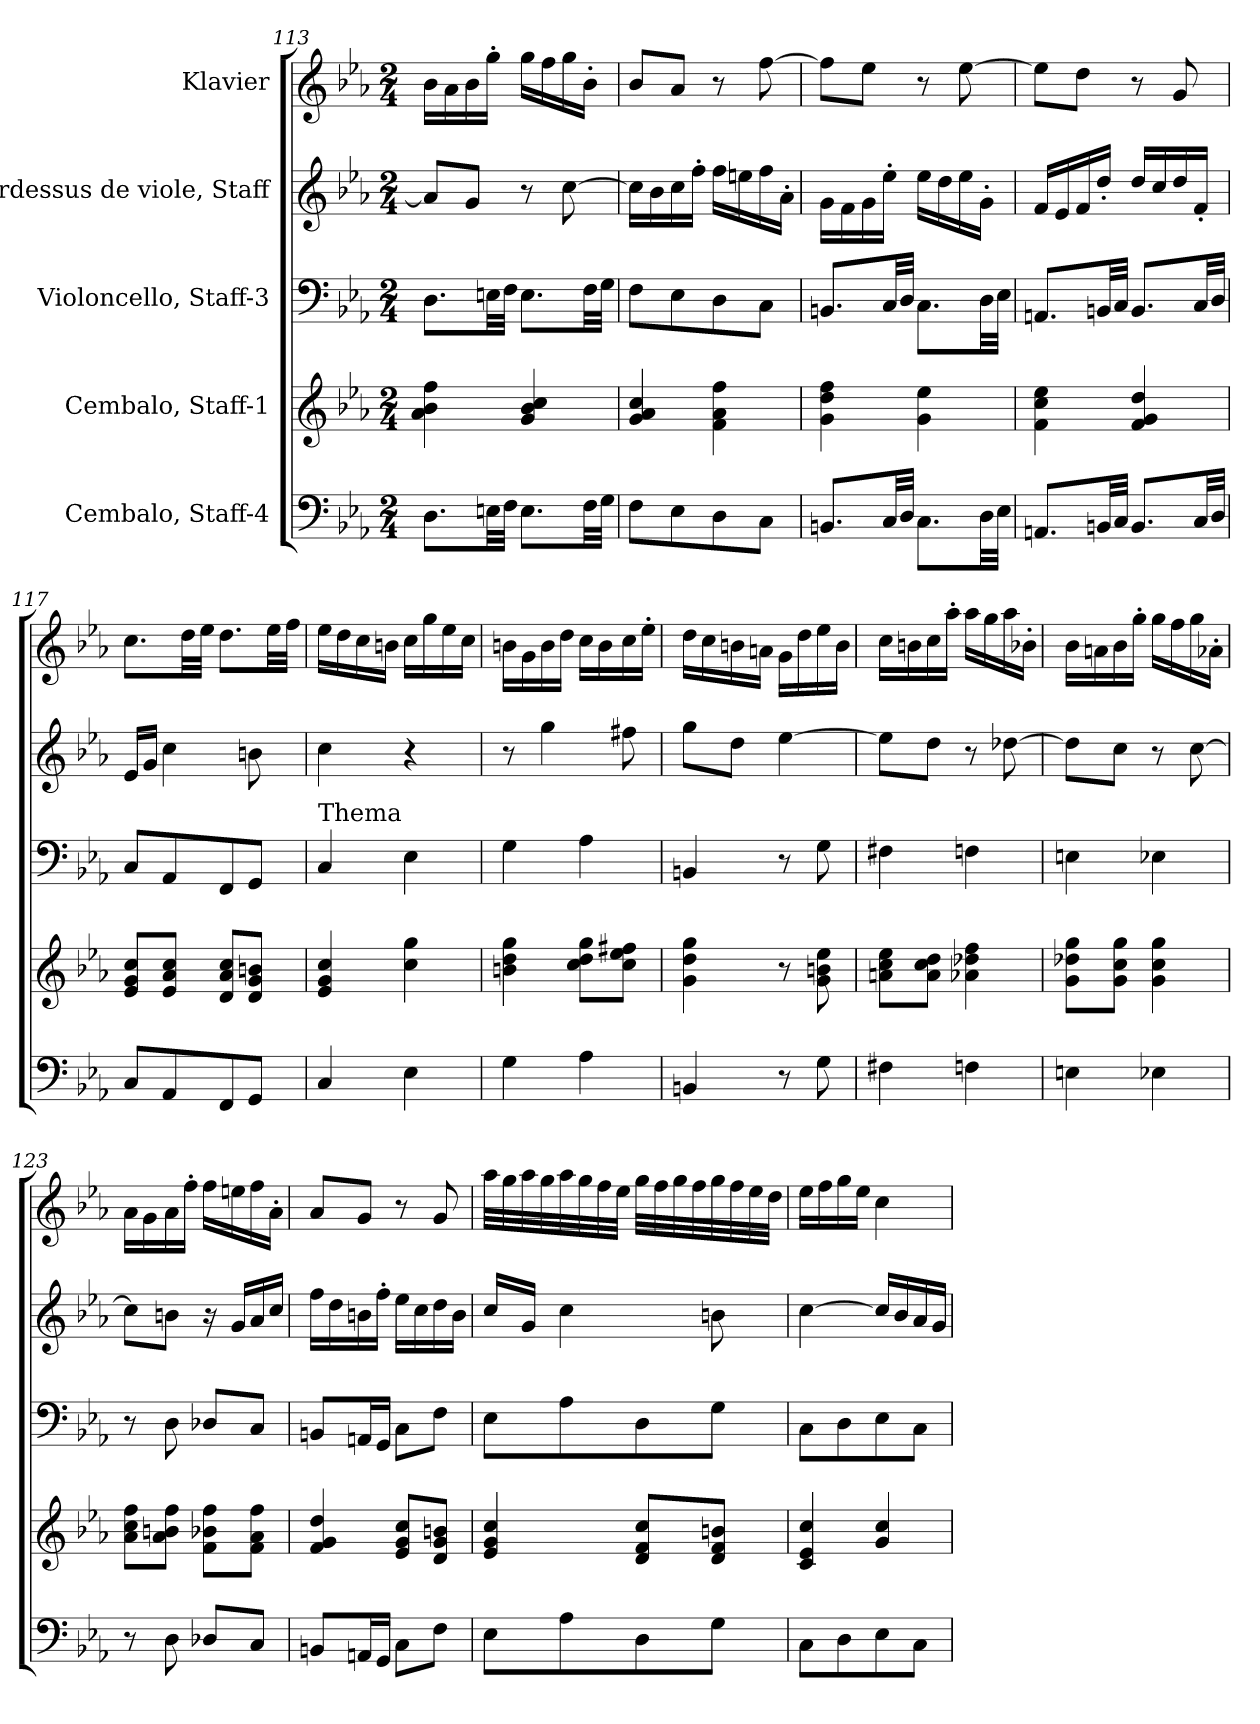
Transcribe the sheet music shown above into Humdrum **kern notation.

**kern	**kern	**kern	**kern	**kern
*part5	*part4	*part3	*part2	*part1
*staff5	*staff4	*staff3	*staff2	*staff1
*I"Cembalo, Staff-4	*I"Cembalo, Staff-1	*I"Violoncello, Staff-3	*I"Pardessus de viole, Staff	*I"Klavier
*clefF4	*clefG2	*clefF4	*clefG2	*clefG2
*ITrd7c12	*	*	*	*
*k[b-e-a-]	*k[b-e-a-]	*k[b-e-a-]	*k[b-e-a-]	*k[b-e-a-]
*M2/4	*M2/4	*M2/4	*M2/4	*M2/4
=113	=113	=113	=113	=113
8.DD\L	4a-\ 4b-\ 4ff\	8.D\L	8a-/L]	16b-\LL
.	.	.	.	16a-\
.	.	.	8g/J	16b-\
32EEn\LL	.	32En\LL	.	16gg'\JJ
32FF\JJJ	.	32F\JJJ	.	.
8.EE\L	4g/ 4b-/ 4cc/	8.E\L	8r	16gg\LL
.	.	.	.	16ff\
.	.	.	[8cc\	16gg\
32FF\LL	.	32F\LL	.	16b-'\JJ
32GG\JJJ	.	32G\JJJ	.	.
=114	=114	=114	=114	=114
8FF\L	4g/ 4a-/ 4cc/	8F\L	16cc\LL]	8b-/L
.	.	.	16b-\	.
8EE-\	.	8E-\	16cc\	8a-/J
.	.	.	16ff'\JJ	.
8DD\	4f\ 4a-\ 4ff\	8D\	16ff\LL	8r
.	.	.	16een\	.
8CC\J	.	8C\J	16ff\	[8ff\
.	.	.	16a-'\JJ	.
=115	=115	=115	=115	=115
8.BBBn/L	4g\ 4dd\ 4ff\	8.BBn/L	16g\LL	8ff\L]
.	.	.	16f\	.
.	.	.	16g\	8ee-\J
32CC/LL	.	32C/LL	16ee-'\JJ	.
32DD/JJJ	.	32D/JJJ	.	.
8.CC\L	4g\ 4ee-\	8.C\L	16ee-\LL	8r
.	.	.	16dd\	.
.	.	.	16ee-\	[8ee-\
32DD\LL	.	32D\LL	16g'\JJ	.
32EE-\JJJ	.	32E-\JJJ	.	.
!!LO:PB:g=z
=116	=116	=116	=116	=116
8.AAAn/L	4f\ 4cc\ 4ee-\	8.AAn/L	16f/LL	8ee-\L]
.	.	.	16e-/	.
.	.	.	16f/	8dd\J
32BBBn/LL	.	32BBn/LL	16dd'/JJ	.
32CC/JJJ	.	32C/JJJ	.	.
8.BBB/L	4f/ 4g/ 4dd/	8.BB/L	16dd/LL	8r
.	.	.	16cc/	.
.	.	.	16dd/	8g/
32CC/LL	.	32C/LL	16f'/JJ	.
32DD/JJJ	.	32D/JJJ	.	.
=117	=117	=117	=117	=117
8CC/L	8e-/ 8g/ 8cc/L	8C/L	16e-/LL	8.cc\L
.	.	.	16g/JJ	.
8AAA-/	8e-/ 8a-/ 8cc/J	8AA-/	4cc\	.
.	.	.	.	32dd\LL
.	.	.	.	32ee-\JJJ
8FFF/	8d/ 8a-/ 8cc/L	8FF/	.	8.dd\L
8GGG/J	8d/ 8g/ 8bn/J	8GG/J	8bn\	.
.	.	.	.	32ee-\LL
.	.	.	.	32ff\JJJ
=118	=118	=118	=118	=118
!	!	!LO:TX:a:t=Thema	!	!
4CC/	4e-/ 4g/ 4cc/	4C/	4cc\	16ee-\LL
.	.	.	.	16dd\
.	.	.	.	16cc\
.	.	.	.	16bn\JJ
4EE-\	4cc\ 4gg\	4E-\	4r	16cc\LL
.	.	.	.	16gg\
.	.	.	.	16ee-\
.	.	.	.	16cc\JJ
=119	=119	=119	=119	=119
4GG\	4bn\ 4dd\ 4gg\	4G\	8r	16bn\LL
.	.	.	.	16g\
.	.	.	4gg\	16b\
.	.	.	.	16dd\JJ
4AA-\	8cc\ 8dd\ 8gg\L	4A-\	.	16cc\LL
.	.	.	.	16b\
.	8cc\ 8ee-\ 8ff#X\J	.	8ff#X\	16cc\
.	.	.	.	16ee-'\JJ
!!LO:LB:g=z
=120	=120	=120	=120	=120
4BBBn/	4g\ 4dd\ 4gg\	4BBn/	8gg\L	16dd\LL
.	.	.	.	16cc\
.	.	.	8dd\J	16bn\
.	.	.	.	16an\JJ
8r	8r	8r	[4ee-\	16g\LL
.	.	.	.	16dd\
8GG\	8g\ 8bn\ 8ee-\	8G\	.	16ee-\
.	.	.	.	16b\JJ
=121	=121	=121	=121	=121
4FF#X\	8an\ 8cc\ 8ee-\L	4F#X\	8ee-\L]	16cc\LL
.	.	.	.	16bn\
.	8a\ 8cc\ 8dd\J	.	8dd\J	16cc\
.	.	.	.	16aa-'\JJ
4FFn\	4a-X\ 4dd-X\ 4ff\	4Fn\	8r	16aa-\LL
.	.	.	.	16gg\
.	.	.	[8dd-X\	16aa-\
.	.	.	.	16b-X'\JJ
=122	=122	=122	=122	=122
4EEn\	8g\ 8dd-X\ 8gg\L	4En\	8dd-\L]	16b-\LL
.	.	.	.	16an\
.	8g\ 8cc\ 8gg\J	.	8cc\J	16b-\
.	.	.	.	16gg'\JJ
4EE-X\	4g\ 4cc\ 4gg\	4E-X\	8r	16gg\LL
.	.	.	.	16ff\
.	.	.	[8cc\	16gg\
.	.	.	.	16a-X'\JJ
=123	=123	=123	=123	=123
8r	8a-\ 8cc\ 8ff\L	8r	8cc\L]	16a-\LL
.	.	.	.	16g\
8DD\	8a-\ 8bn\ 8ff\J	8D\	8bn\J	16a-\
.	.	.	.	16ff'\JJ
8DD-X/L	8f\ 8b-X\ 8ff\L	8D-X/L	16r	16ff\LL
.	.	.	16g/LL	16een\
8CC/J	8f\ 8a-\ 8ff\J	8C/J	16a-/	16ff\
.	.	.	16cc/JJ	16a-'\JJ
!!LO:PB:g=z
=124	=124	=124	=124	=124
8BBBn/L	4f/ 4g/ 4dd/	8BBn/L	16ff\LL	8a-/L
.	.	.	16dd\	.
16AAAn/L	.	16AAn/L	16bn\	8g/J
16GGG/JJ	.	16GG/JJ	16ff'\JJ	.
8CC\L	8e-/ 8g/ 8cc/L	8C\L	16ee-\LL	8r
.	.	.	16cc\	.
8FF\J	8d/ 8g/ 8bn/J	8F\J	16dd\	8g/
.	.	.	16b\JJ	.
=125	=125	=125	=125	=125
8EE-\L	4e-/ 4g/ 4cc/	8E-\L	16cc/LL	32aa-\LLL
.	.	.	.	32gg\
.	.	.	16g/JJ	32aa-\
.	.	.	.	32gg\
8AA-\	.	8A-\	4cc\	32aa-\
.	.	.	.	32gg\
.	.	.	.	32ff\
.	.	.	.	32ee-\JJJ
8DD\	8d/ 8f/ 8cc/L	8D\	.	32gg\LLL
.	.	.	.	32ff\
.	.	.	.	32gg\
.	.	.	.	32ff\
8GG\J	8d/ 8f/ 8bn/J	8G\J	8bn\	32gg\
.	.	.	.	32ff\
.	.	.	.	32ee-\
.	.	.	.	32dd\JJJ
=126	=126	=126	=126	=126
8CC\L	4c/ 4e-/ 4cc/	8C\L	[4cc\	16ee-\LL
.	.	.	.	16ff\
8DD\	.	8D\	.	16gg\
.	.	.	.	16ee-\JJ
8EE-\	4g/ 4cc/	8E-\	16cc/LL]	4cc\
.	.	.	16b-/	.
8CC\J	.	8C\J	16a-/	.
.	.	.	16g/JJ	.
=	=	=	=	=
*-	*-	*-	*-	*-
